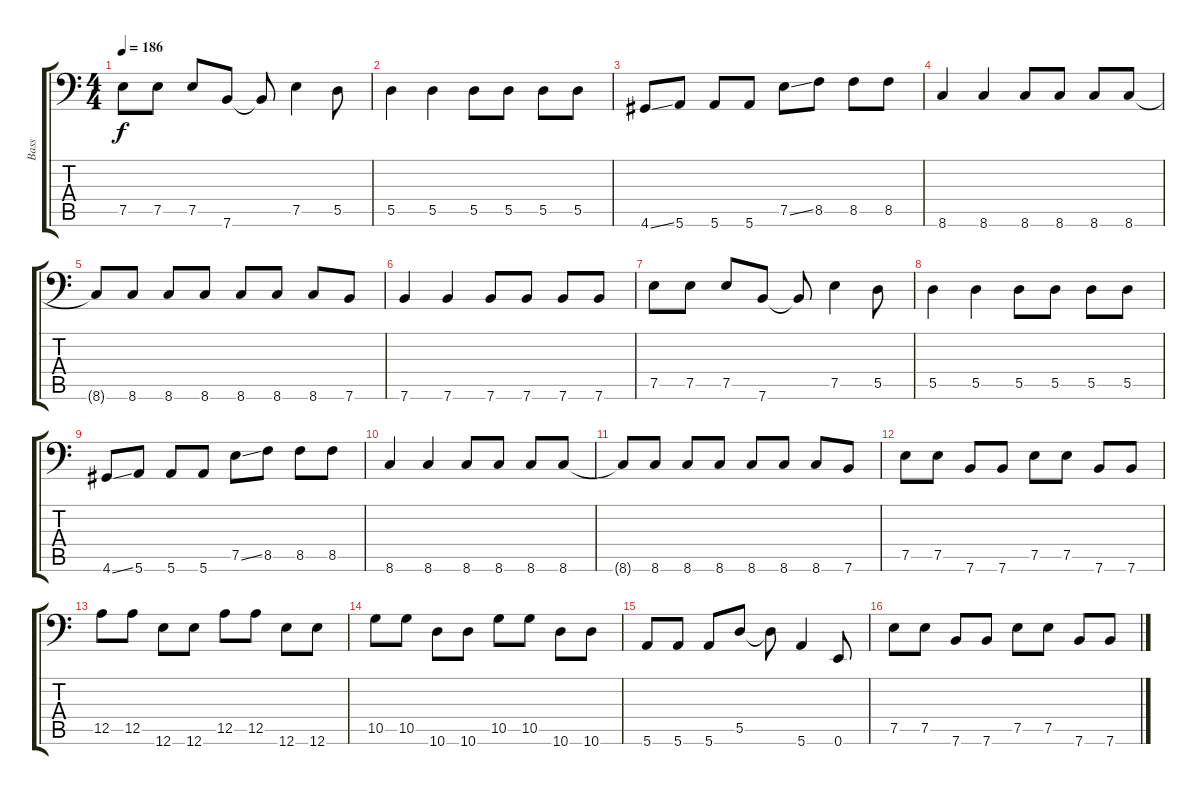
\track ("Bass" "Bass") {instrument electricbasspick}
\staff {score tabs}
\tuning (E3 B2 G2 D2 A1 E1) {hide}
\ts (4 4)
\tempo 186
\clef f4
\ks c
7.5.8{dy f} 7.5.8 7.5.8 7.6.8 7.6{t}.8 7.5.4 5.5.8 |
5.5.4 5.5.4 5.5.8 5.5.8 5.5.8 5.5.8 |
4.6{ss}.8 5.6.8 5.6.8 5.6.8 7.5{ss}.8 8.5.8 8.5.8 8.5.8 |
8.6.4 8.6.4 8.6.8 8.6.8 8.6.8 8.6.8 |
8.6{t}.8 8.6.8 8.6.8 8.6.8 8.6.8 8.6.8 8.6.8 7.6.8 |
7.6.4 7.6.4 7.6.8 7.6.8 7.6.8 7.6.8 |
7.5.8 7.5.8 7.5.8 7.6.8 7.6{t}.8 7.5.4 5.5.8 |
5.5.4 5.5.4 5.5.8 5.5.8 5.5.8 5.5.8 |
4.6{ss}.8 5.6.8 5.6.8 5.6.8 7.5{ss}.8 8.5.8 8.5.8 8.5.8 |
8.6.4 8.6.4 8.6.8 8.6.8 8.6.8 8.6.8 |
8.6{t}.8 8.6.8 8.6.8 8.6.8 8.6.8 8.6.8 8.6.8 7.6.8 |
7.5.8 7.5.8 7.6.8 7.6.8 7.5.8 7.5.8 7.6.8 7.6.8 |
12.5.8 12.5.8 12.6.8 12.6.8 12.5.8 12.5.8 12.6.8 12.6.8 |
10.5.8 10.5.8 10.6.8 10.6.8 10.5.8 10.5.8 10.6.8 10.6.8 |
5.6.8 5.6.8 5.6.8 5.5.8 5.5{t}.8 5.6.4 0.6.8 |
7.5.8 7.5.8 7.6.8 7.6.8 7.5.8 7.5.8 7.6.8 7.6.8
